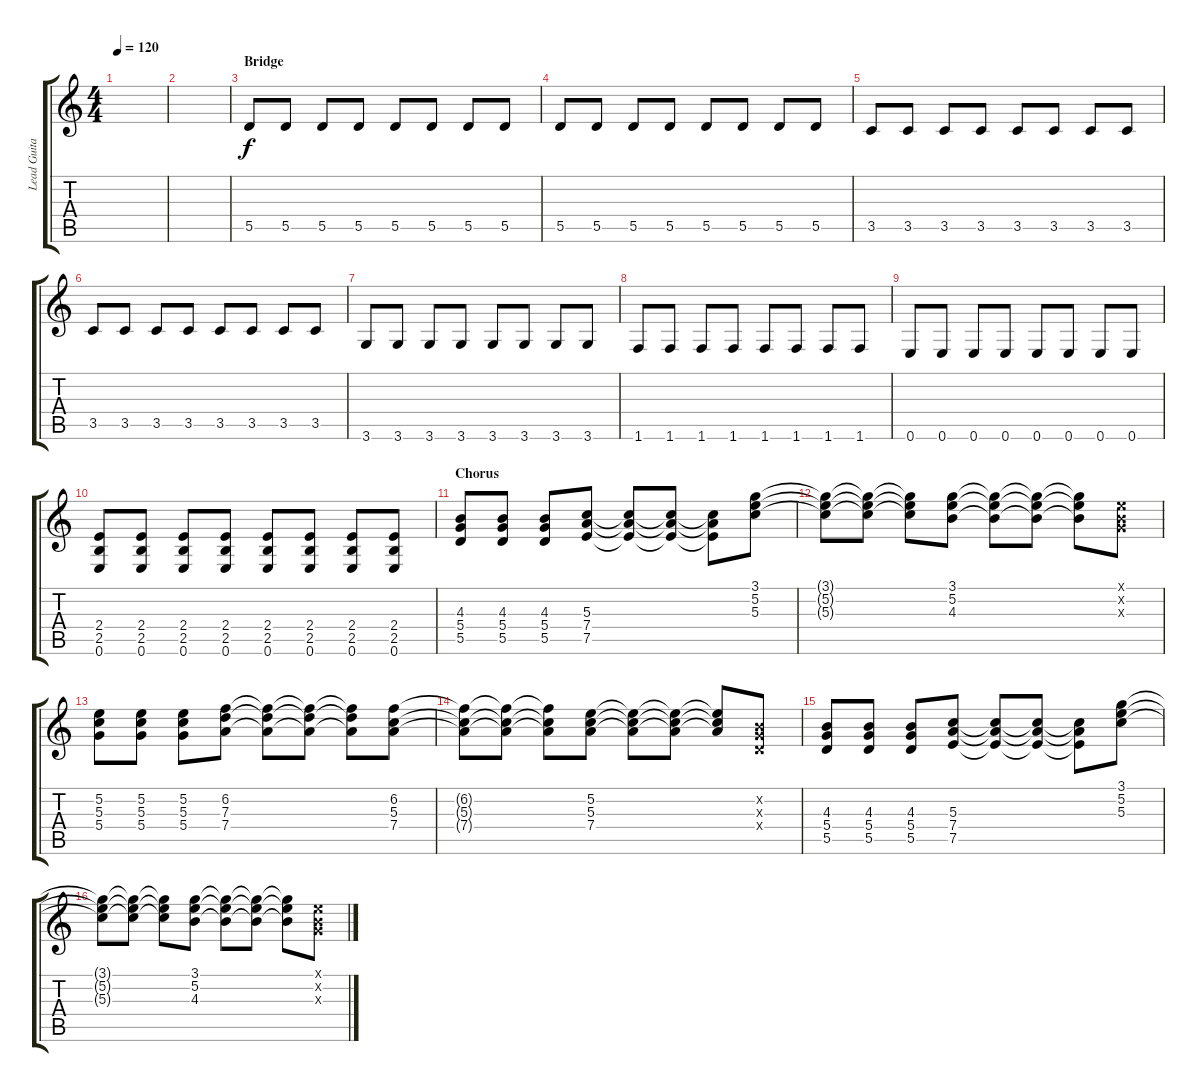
\track ("Lead Guitar" "Lead Guita") {instrument overdrivenguitar}
\staff {score tabs}
\tuning (E4 B3 G3 D3 A2 E2) {hide}
\ts (4 4)
\tempo 120
\clef g2
\ks c
|
|
\section ("" "Bridge")
5.5.8 5.5.8 5.5.8 5.5.8 5.5.8 5.5.8 5.5.8 5.5.8 |
5.5.8 5.5.8 5.5.8 5.5.8 5.5.8 5.5.8 5.5.8 5.5.8 |
3.5.8 3.5.8 3.5.8 3.5.8 3.5.8 3.5.8 3.5.8 3.5.8 |
3.5.8 3.5.8 3.5.8 3.5.8 3.5.8 3.5.8 3.5.8 3.5.8 |
3.6.8 3.6.8 3.6.8 3.6.8 3.6.8 3.6.8 3.6.8 3.6.8 |
1.6.8 1.6.8 1.6.8 1.6.8 1.6.8 1.6.8 1.6.8 1.6.8 |
0.6.8 0.6.8 0.6.8 0.6.8 0.6.8 0.6.8 0.6.8 0.6.8 |
(2.4 2.5 0.6).8 (2.4 2.5 0.6).8 (2.4 2.5 0.6).8 (2.4 2.5 0.6).8 (2.4 2.5 0.6).8 (2.4 2.5 0.6).8 (2.4 2.5 0.6).8 (2.4 2.5 0.6).8 |
\section ("" "Chorus")
(4.3 5.4 5.5).8{volume 16 instrument overdrivenguitar} (4.3 5.4 5.5).8 (4.3 5.4 5.5).8 (5.3 7.4 7.5).8 (5.3{t} 7.4{t} 7.5{t}).8 (5.3{t} 7.4{t} 7.5{t}).8 (5.3{t} 7.4{t} 7.5{t}).8 (3.1 5.2 5.3).8 |
(3.1{t} 5.2{t} 5.3{t}).8 (3.1{t} 5.2{t} 5.3{t}).8 (3.1{t} 5.2{t} 5.3{t}).8 (3.1 5.2 4.3).8 (3.1{t} 5.2{t} 4.3{t}).8 (3.1{t} 5.2{t} 4.3{t}).8 (3.1{t} 5.2{t} 4.3{t}).8 (0.1{x} 0.2{x} 0.3{x}).8 |
(5.2 5.3 5.4).8 (5.2 5.3 5.4).8 (5.2 5.3 5.4).8 (6.2 7.3 7.4).8 (6.2{t} 7.3{t} 7.4{t}).8 (6.2{t} 7.3{t} 7.4{t}).8 (6.2{t} 7.3{t} 7.4{t}).8 (6.2 5.3 7.4).8 |
(6.2{t} 5.3{t} 7.4{t}).8 (6.2{t} 5.3{t} 7.4{t}).8 (6.2{t} 5.3{t} 7.4{t}).8 (5.2 5.3 7.4).8 (5.2{t} 5.3{t} 7.4{t}).8 (5.2{t} 5.3{t} 7.4{t}).8 (5.2{t} 5.3{t} 7.4{t}).8 (0.2{x} 0.3{x} 0.4{x}).8 |
(4.3 5.4 5.5).8 (4.3 5.4 5.5).8 (4.3 5.4 5.5).8 (5.3 7.4 7.5).8 (5.3{t} 7.4{t} 7.5{t}).8 (5.3{t} 7.4{t} 7.5{t}).8 (5.3{t} 7.4{t} 7.5{t}).8 (3.1 5.2 5.3).8 |
(3.1{t} 5.2{t} 5.3{t}).8 (3.1{t} 5.2{t} 5.3{t}).8 (3.1{t} 5.2{t} 5.3{t}).8 (3.1 5.2 4.3).8 (3.1{t} 5.2{t} 4.3{t}).8 (3.1{t} 5.2{t} 4.3{t}).8 (3.1{t} 5.2{t} 4.3{t}).8 (0.1{x} 0.2{x} 0.3{x}).8
